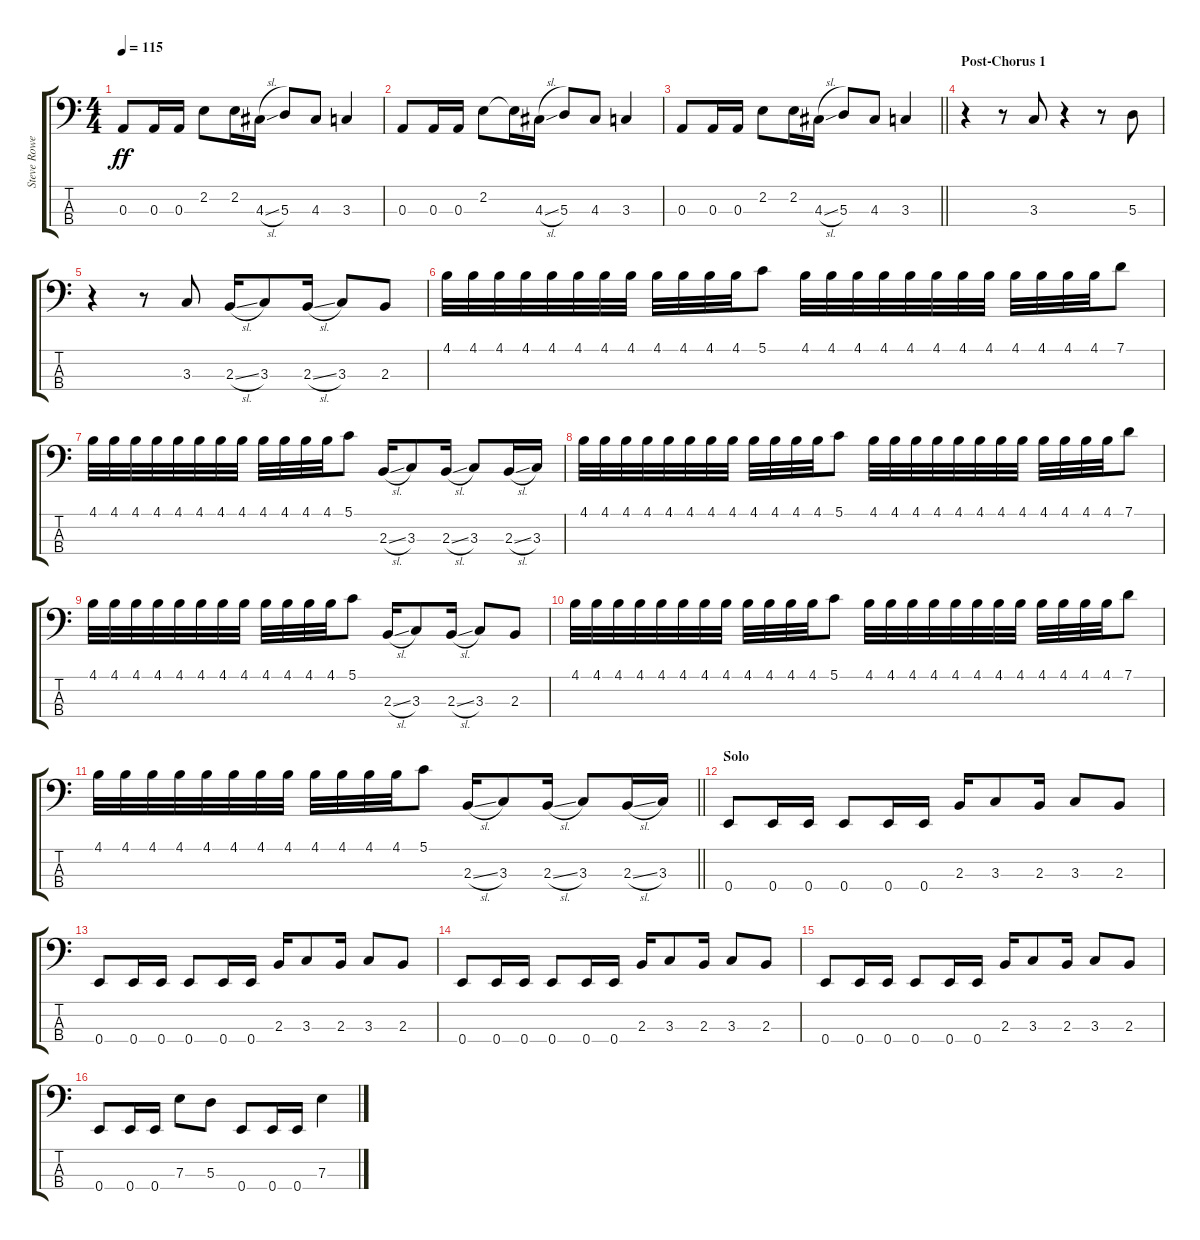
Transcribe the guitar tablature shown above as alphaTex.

\track ("Steve Rowe" "Steve Rowe") {instrument electricbasspick}
\staff {score tabs}
\tuning (G2 D2 A1 E1) {hide}
\ts (4 4)
\tempo 115
\clef f4
\ks c
0.3.8{dy ff} 0.3.16 0.3.16 2.2.8 2.2.16 4.3{sl}.16 5.3.8 4.3.8 3.3.4 |
0.3.8 0.3.16 0.3.16 2.2.8 2.2{t}.16 4.3{sl}.16 5.3.8 4.3.8 3.3.4 |
\barLineRight lightlight
0.3.8 0.3.16 0.3.16 2.2.8 2.2.16 4.3{sl}.16 5.3.8 4.3.8 3.3.4 |
\section ("" "Post-Chorus 1")
r.4 r.8 3.3.8 r.4 r.8 5.3.8 |
r.4 r.8 3.3.8 2.3{sl}.16 3.3.8 2.3{sl}.16 3.3.8 2.3.8 |
4.1.32 4.1.32 4.1.32 4.1.32 4.1.32 4.1.32 4.1.32 4.1.32 4.1.32 4.1.32 4.1.32 4.1.32 5.1.8 4.1.32 4.1.32 4.1.32 4.1.32 4.1.32 4.1.32 4.1.32 4.1.32 4.1.32 4.1.32 4.1.32 4.1.32 7.1.8 |
4.1.32 4.1.32 4.1.32 4.1.32 4.1.32 4.1.32 4.1.32 4.1.32 4.1.32 4.1.32 4.1.32 4.1.32 5.1.8 2.3{sl}.16 3.3.8 2.3{sl}.16 3.3.8 2.3{sl}.16 3.3.16 |
4.1.32 4.1.32 4.1.32 4.1.32 4.1.32 4.1.32 4.1.32 4.1.32 4.1.32 4.1.32 4.1.32 4.1.32 5.1.8 4.1.32 4.1.32 4.1.32 4.1.32 4.1.32 4.1.32 4.1.32 4.1.32 4.1.32 4.1.32 4.1.32 4.1.32 7.1.8 |
4.1.32 4.1.32 4.1.32 4.1.32 4.1.32 4.1.32 4.1.32 4.1.32 4.1.32 4.1.32 4.1.32 4.1.32 5.1.8 2.3{sl}.16 3.3.8 2.3{sl}.16 3.3.8 2.3.8 |
4.1.32 4.1.32 4.1.32 4.1.32 4.1.32 4.1.32 4.1.32 4.1.32 4.1.32 4.1.32 4.1.32 4.1.32 5.1.8 4.1.32 4.1.32 4.1.32 4.1.32 4.1.32 4.1.32 4.1.32 4.1.32 4.1.32 4.1.32 4.1.32 4.1.32 7.1.8 |
\barLineRight lightlight
4.1.32 4.1.32 4.1.32 4.1.32 4.1.32 4.1.32 4.1.32 4.1.32 4.1.32 4.1.32 4.1.32 4.1.32 5.1.8 2.3{sl}.16 3.3.8 2.3{sl}.16 3.3.8 2.3{sl}.16 3.3.16 |
\section ("" "Solo")
0.4.8 0.4.16 0.4.16 0.4.8 0.4.16 0.4.16 2.3.16 3.3.8 2.3.16 3.3.8 2.3.8 |
0.4.8 0.4.16 0.4.16 0.4.8 0.4.16 0.4.16 2.3.16 3.3.8 2.3.16 3.3.8 2.3.8 |
0.4.8 0.4.16 0.4.16 0.4.8 0.4.16 0.4.16 2.3.16 3.3.8 2.3.16 3.3.8 2.3.8 |
0.4.8 0.4.16 0.4.16 0.4.8 0.4.16 0.4.16 2.3.16 3.3.8 2.3.16 3.3.8 2.3.8 |
0.4.8 0.4.16 0.4.16 7.3.8 5.3.8 0.4.8 0.4.16 0.4.16 7.3.4
